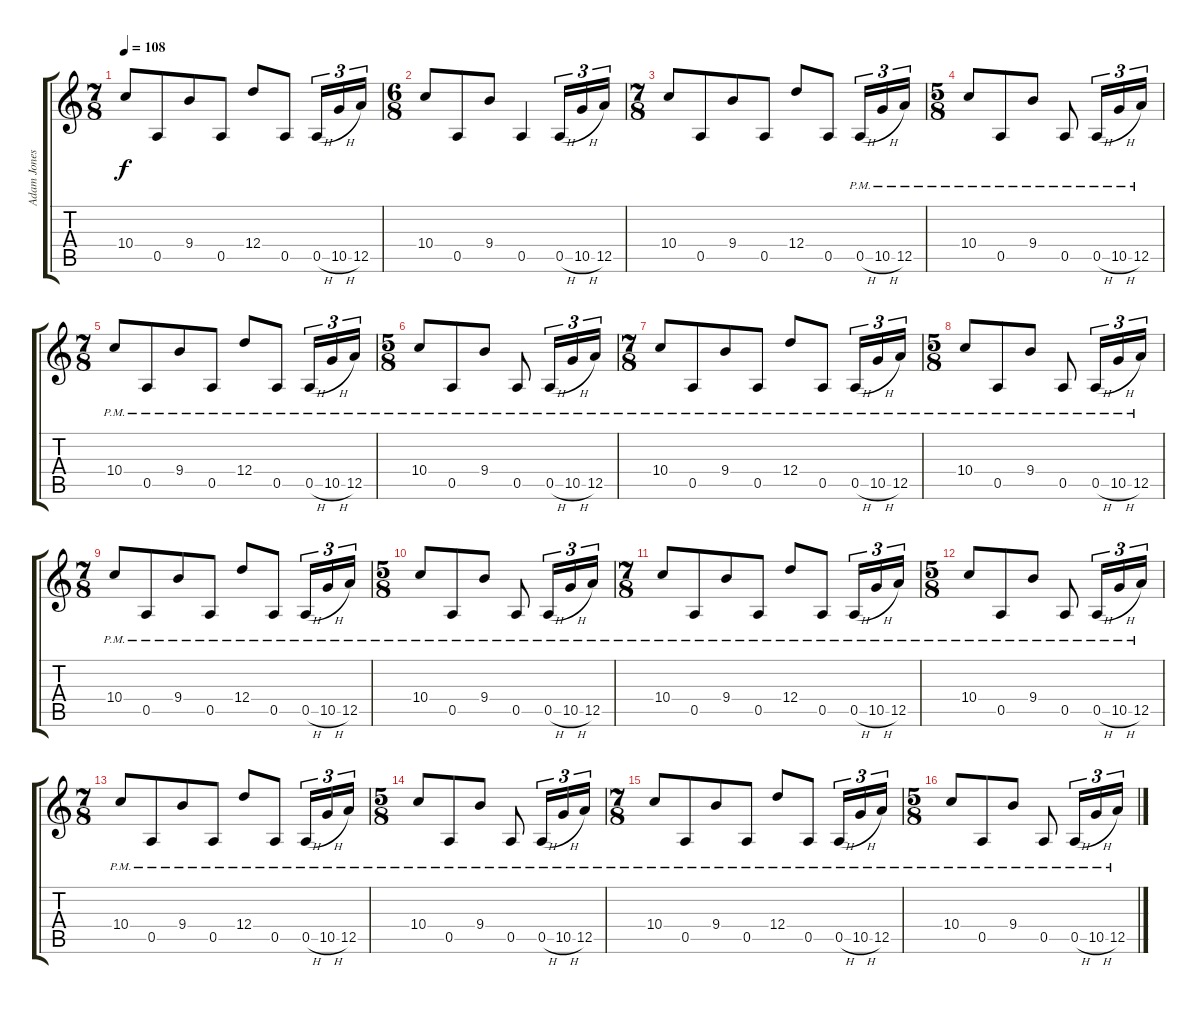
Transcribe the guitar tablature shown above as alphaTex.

\track ("Adam Jones" "Adam Jones") {instrument overdrivenguitar}
\staff {score tabs}
\tuning (E4 B3 G3 D3 A2 D2) {hide}
\ts (7 8)
\tempo 108
\clef g2
\ks c
10.4.8{dy f} 0.5.8 9.4.8 0.5.8 12.4.8 0.5.8 0.5{h}.16{tu (3 2)} 10.5{h}.16{tu (3 2)} 12.5.16{tu (3 2)} |
\ts (6 8)
10.4.8 0.5.8 9.4.8 0.5.4 0.5{h}.16{tu (3 2)} 10.5{h}.16{tu (3 2)} 12.5.16{tu (3 2)} |
\ts (7 8)
10.4.8 0.5.8 9.4.8 0.5.8 12.4.8 0.5.8 0.5{h pm}.16{tu (3 2)} 10.5{h pm}.16{tu (3 2)} 12.5{pm}.16{tu (3 2)} |
\ts (5 8)
10.4{pm}.8 0.5{pm}.8 9.4{pm}.8 0.5{pm}.8 0.5{h pm}.16{tu (3 2)} 10.5{h pm}.16{tu (3 2)} 12.5{pm}.16{tu (3 2)} |
\ts (7 8)
10.4{pm}.8 0.5{pm}.8 9.4{pm}.8 0.5{pm}.8 12.4{pm}.8 0.5{pm}.8 0.5{h pm}.16{tu (3 2)} 10.5{h pm}.16{tu (3 2)} 12.5{pm}.16{tu (3 2)} |
\ts (5 8)
10.4{pm}.8 0.5{pm}.8 9.4{pm}.8 0.5{pm}.8 0.5{h pm}.16{tu (3 2)} 10.5{h pm}.16{tu (3 2)} 12.5{pm}.16{tu (3 2)} |
\ts (7 8)
10.4{pm}.8 0.5{pm}.8 9.4{pm}.8 0.5{pm}.8 12.4{pm}.8 0.5{pm}.8 0.5{h pm}.16{tu (3 2)} 10.5{h pm}.16{tu (3 2)} 12.5{pm}.16{tu (3 2)} |
\ts (5 8)
10.4{pm}.8 0.5{pm}.8 9.4{pm}.8 0.5{pm}.8 0.5{h pm}.16{tu (3 2)} 10.5{h pm}.16{tu (3 2)} 12.5{pm}.16{tu (3 2)} |
\ts (7 8)
10.4{pm}.8 0.5{pm}.8 9.4{pm}.8 0.5{pm}.8 12.4{pm}.8 0.5{pm}.8 0.5{h pm}.16{tu (3 2)} 10.5{h pm}.16{tu (3 2)} 12.5{pm}.16{tu (3 2)} |
\ts (5 8)
10.4{pm}.8 0.5{pm}.8 9.4{pm}.8 0.5{pm}.8 0.5{h pm}.16{tu (3 2)} 10.5{h pm}.16{tu (3 2)} 12.5{pm}.16{tu (3 2)} |
\ts (7 8)
10.4{pm}.8 0.5{pm}.8 9.4{pm}.8 0.5{pm}.8 12.4{pm}.8 0.5{pm}.8 0.5{h pm}.16{tu (3 2)} 10.5{h pm}.16{tu (3 2)} 12.5{pm}.16{tu (3 2)} |
\ts (5 8)
10.4{pm}.8 0.5{pm}.8 9.4{pm}.8 0.5{pm}.8 0.5{h pm}.16{tu (3 2)} 10.5{h pm}.16{tu (3 2)} 12.5{pm}.16{tu (3 2)} |
\ts (7 8)
10.4{pm}.8 0.5{pm}.8 9.4{pm}.8 0.5{pm}.8 12.4{pm}.8 0.5{pm}.8 0.5{h pm}.16{tu (3 2)} 10.5{h pm}.16{tu (3 2)} 12.5{pm}.16{tu (3 2)} |
\ts (5 8)
10.4{pm}.8 0.5{pm}.8 9.4{pm}.8 0.5{pm}.8 0.5{h pm}.16{tu (3 2)} 10.5{h pm}.16{tu (3 2)} 12.5{pm}.16{tu (3 2)} |
\ts (7 8)
10.4{pm}.8 0.5{pm}.8 9.4{pm}.8 0.5{pm}.8 12.4{pm}.8 0.5{pm}.8 0.5{h pm}.16{tu (3 2)} 10.5{h pm}.16{tu (3 2)} 12.5{pm}.16{tu (3 2)} |
\ts (5 8)
10.4{pm}.8 0.5{pm}.8 9.4{pm}.8 0.5{pm}.8 0.5{h pm}.16{tu (3 2)} 10.5{h pm}.16{tu (3 2)} 12.5{pm}.16{tu (3 2)}
